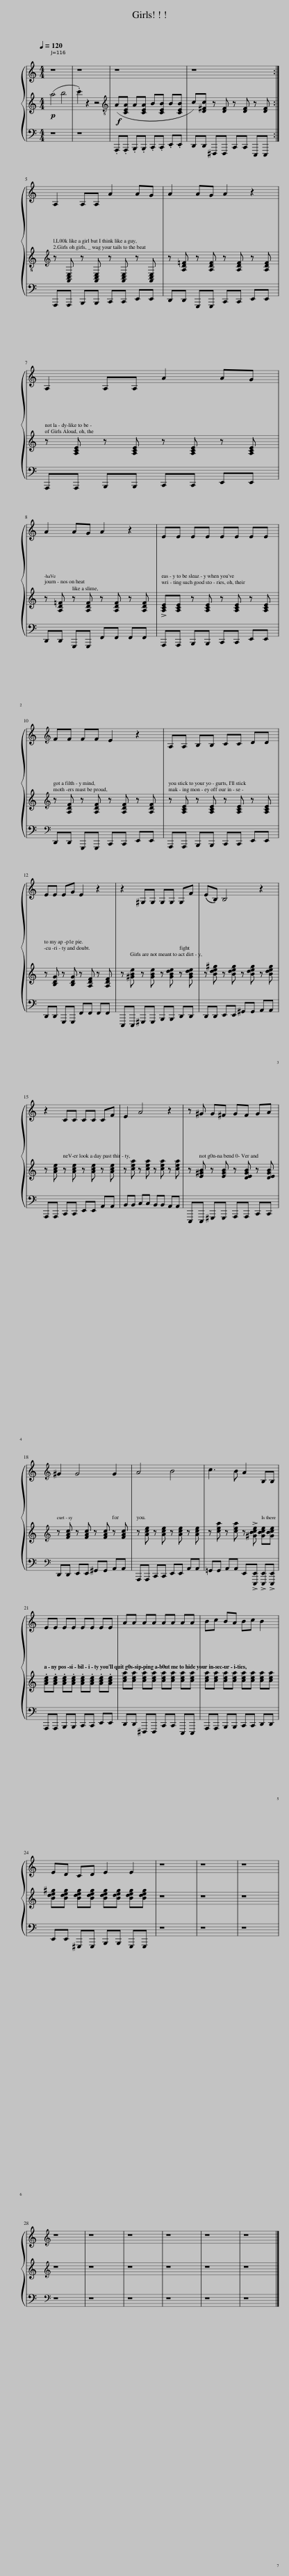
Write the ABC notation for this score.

X:1
%%score { 1 | 2 | 3 }
L:1/8
Q:1/4=120
M:4/4
I:linebreak $
K:C
V:1 treble
V:2 treble
V:3 bass
V:1
 z8 | z8 | z8 | z8 :|$ A,2 A,A, A2 AG | %5
 A2 AG A2 z2 |$ A,2 A,A, A2 AG |$ A2 AG A2 z2 | EE EE EE EE |$[K:treble] FF FF E2 z2 | %10
 A,A, B,B, CC DD |$ EE EG E2 z2 | z2 ^G,G, G,G, G,F | ((EB,)) B,4 z2 |$ z2 CC CC CF | %15
 E2 A4 z2 | z ^G G^F GF GA |$[K:treble] ^G2 G4 G2 | A4 B4 | c3 B A2 B,B, |$ %20
 EE EE EE EE | AA AA AA AA | Bc BA Bc B2 |$ ED CD E2 E2 | z8 | %25
 z8 | z8 |$[K:treble] z8 | z8 | z8 | %30
 z8 | z8 | z8 |] %33
V:2
!p! (a4 b4 | .c'2) z2 z4 |[K:treble-8]!f! (A[CEA] A[CEA] B[CEB] B[CEB] | c)[D^Fc] z [DF] z [DF] z [DF] :|$[K:treble] z [A,,C,E,] z [A,,C,E,] z [A,,C,E,] z [A,,C,E,] | %5
 z [A,D=F] z [A,DF] z [A,DF] z [A,DF] |$ z [A,CE] z [A,CE] z [A,CE] z [A,CE] |$ z [A,D=F] z [A,DF] z [A,DF] z [A,DF] | !>![A,CE][A,CE] z [A,CE] z [A,CE] z [A,CE] |$[K:treble] z [A,DF] z [A,DF] z [A,DF] z [A,DF] | %10
 z [A,CE] z [A,CE] z [A,CE] z [A,CE] |$ z [B,DG] z [B,DG] z [A,DF] z [A,DF] | z [^GBe] z [GBe] z [GBde] z [GBde] | z [Bde^g] z [Bdeg] z [Bdeg] z [Bdeg] |$ z [Ace] z [Ace] z [Ace] z [Ace] | %15
 z [cea] z [cea] z [cea] z [cea] | z [E^GB] z [EGB] z [DEGB] z [DEGB] |$[K:treble] z [FAc] z [FAc] z [FAc] z [FAc] | z [Ace] z [Ace] z [Ace] z [Ace] | z [cea] z [cea] z !>![^GBce] [GBce][GBce] |$ %20
 .[Ace].[Ace] .[Ace].[Ace] .[Ace].[Ace] .[Ace].[Ace] | [cea][cea] [cea][cea] [cea][cea] [cea][cea] | [cea][cea] [cea][cea] [cea][cea] [cea][cea] |$ [Bde^g][Bdeg] [Bdeg][Bdeg] [Bdeg][Bdeg] [Bdeg][Bdeg] | z8 | %25
 z8 | z8 |$[K:treble] z8 | z8 | z8 | %30
 z8 | z8 | z8 |] %33
V:3
 z8 | z8 | .A,,,.A,,, .B,,,.B,,, .C,,.C,, .E,,.E,, | D,,D,, ^F,,,F,,, C,,C,, E,,,E,,, :|$ A,,,A,,, B,,,B,,, C,,C,, E,,E,, | %5
 D,,D,, G,,,G,,, C,,C,, E,,E,, |$ A,,,A,,, B,,,B,,, C,,C,, E,,E,, |$ D,,D,, G,,,G,,, F,,F,, F,,F,, | A,,,A,,, B,,,B,,, C,,C,, E,,E,, |$[K:bass] D,,D,, G,,,G,,, C,,C,, E,,E,, | %10
 A,,,A,,, B,,,B,,, C,,C,, E,,E,, |$ D,,D,, G,,,G,,, F,,F,, F,,F,, | E,,,E,,, ^G,,,G,,, B,,,B,,, D,,D,, | D,,D,, E,,E,, ^G,,G,, A,,A,, |$ A,,,A,,, C,,C,, E,,E,, A,,A,, | %15
 B,,B,, C,C, B,,B,, A,,A,, | E,,,E,,, ^G,,,G,,, A,,,A,,, C,,C,, |$[K:bass] D,,D,, E,,E,, ^G,,G,, A,,A,, | A,,,A,,, C,,C,, E,,E,, A,,A,, | =G,,G,, A,,A,, E,,!>![E,,,E,,] !>![E,,,E,,]!>![E,,,E,,] |$ %20
 A,,,A,,, B,,,B,,, C,,C,, E,,E,, | D,,D,, ^F,,,F,,, C,,C,, E,,,E,,, | A,,,A,,, B,,,B,,, C,,C,, D,,D,, |$ E,,E,, ^G,,,G,,, B,,,B,,, G,,,G,,, | z8 | %25
 z8 | z8 |$[K:bass] z8 | z8 | z8 | %30
 z8 | z8 | z8 |] %33
